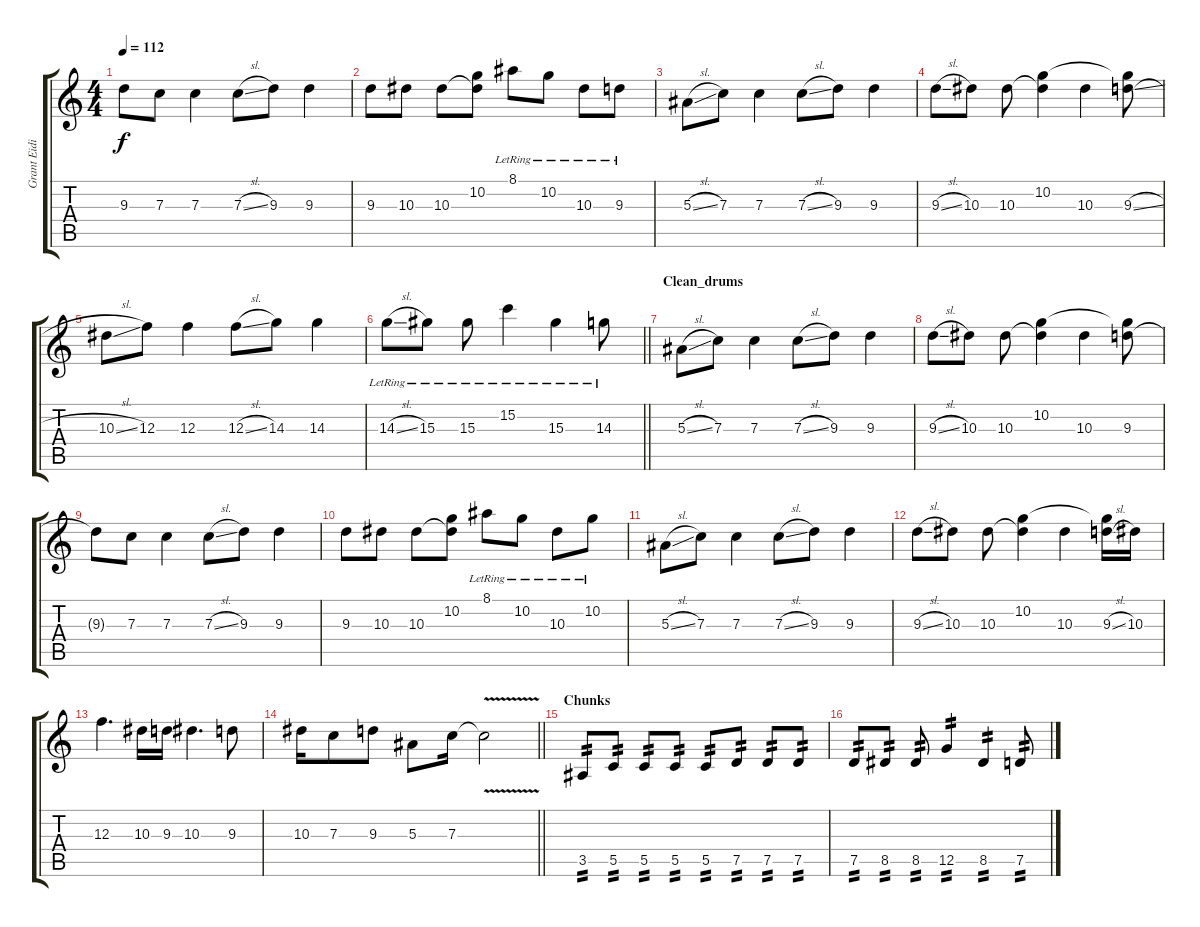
\track ("Grant Eidintas" "Grant Eidi") {instrument overdrivenguitar}
\staff {score tabs}
\tuning (D4 A3 F3 C3 G2 C2) {hide}
\ts (4 4)
\tempo 112
\clef g2
\ks c
9.3{t}.8{dy f} 7.3.8 7.3.4 7.3{sl}.8 9.3.8 9.3.4 |
9.3.8 10.3.8 10.3.8 (10.2 10.3{t}).8 8.1{lr}.8 10.2{lr}.8 10.3{lr}.8 9.3{lr}.8 |
5.3{sl}.8 7.3.8 7.3.4 7.3{sl}.8 9.3.8 9.3.4 |
9.3{sl}.8 10.3.8 10.3.8 (10.2 10.3{t}).4 10.3.4 (10.2{t} 9.3{sl}).8 |
10.3{sl}.8{instrument electricguitarclean} 12.3.8 12.3.4 12.3{sl}.8 14.3.8 14.3.4 |
\barLineRight lightlight
14.3{sl lr}.8 15.3{lr}.8 15.3{lr}.8 15.2{lr}.4 15.3{lr}.4 14.3{lr}.8 |
\section ("" "Clean_drums")
5.3{sl}.8 7.3.8 7.3.4 7.3{sl}.8 9.3.8 9.3.4 |
9.3{sl}.8 10.3.8 10.3.8 (10.2 10.3{t}).4 10.3.4 (10.2{t} 9.3).8 |
9.3{t}.8 7.3.8 7.3.4 7.3{sl}.8 9.3.8 9.3.4 |
9.3.8 10.3.8 10.3.8 (10.2 10.3{t}).8 8.1{lr}.8 10.2{lr}.8 10.3{lr}.8 10.2{lr}.8 |
5.3{sl}.8 7.3.8 7.3.4 7.3{sl}.8 9.3.8 9.3.4 |
9.3{sl}.8 10.3.8 10.3.8 (10.2 10.3{t}).4 10.3.4 (10.2{t} 9.3{sl}).16 10.3.16 |
12.3.4{d} 10.3.16 9.3.16 10.3.4{d} 9.3.8 |
\barLineRight lightlight
10.3.16 7.3.8 9.3.8 5.3.8 7.3.16 7.3{v t}.2 |
\section ("" "Chunks")
3.5.8{tp 2 instrument distortionguitar} 5.5.8{tp 2} 5.5.8{tp 2} 5.5.8{tp 2} 5.5.8{tp 2} 7.5.8{tp 2} 7.5.8{tp 2} 7.5.8{tp 2} |
7.5.8{tp 2} 8.5.8{tp 2} 8.5.8{tp 2} 12.5.4{tp 2} 8.5.4{tp 2} 7.5.8{tp 2}
